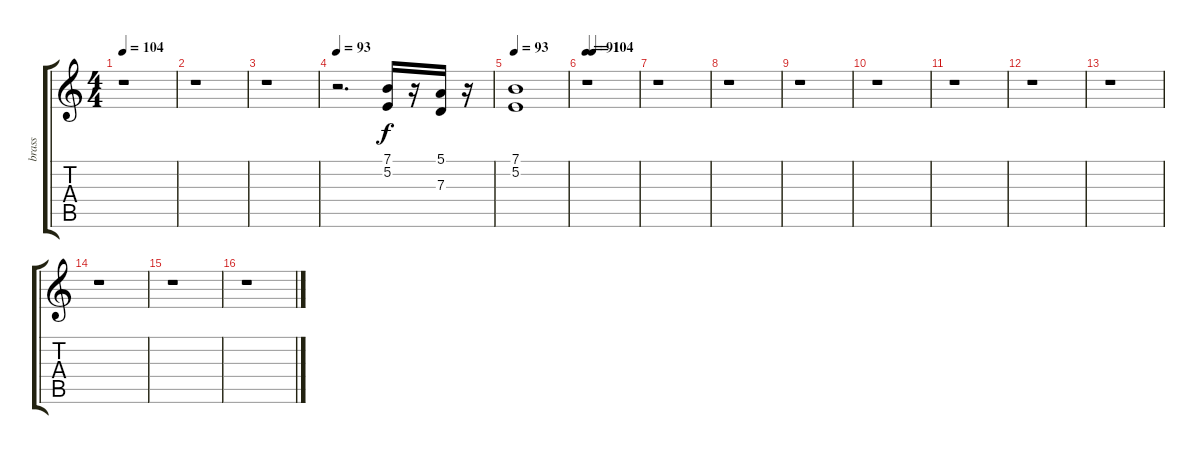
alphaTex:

\track ("brass" "brass") {instrument brasssection}
\staff {score tabs}
\tuning (E4 B3 G3 D3 A2 E2) {hide}
\ts (4 4)
\tempo 104
\clef g2
\ks c
r.1{dy f} |
r.1 |
r.1 |
\tempo 93
r.2{d} (7.1 5.2).16 r.16 (5.1 7.3).16 r.16 |
\tempo 93
(7.1 5.2).1 |
\tempo 91
\tempo (104 0.125)
r.1 |
r.1 |
r.1 |
r.1 |
r.1 |
r.1 |
r.1 |
r.1 |
r.1 |
r.1 |
r.1
